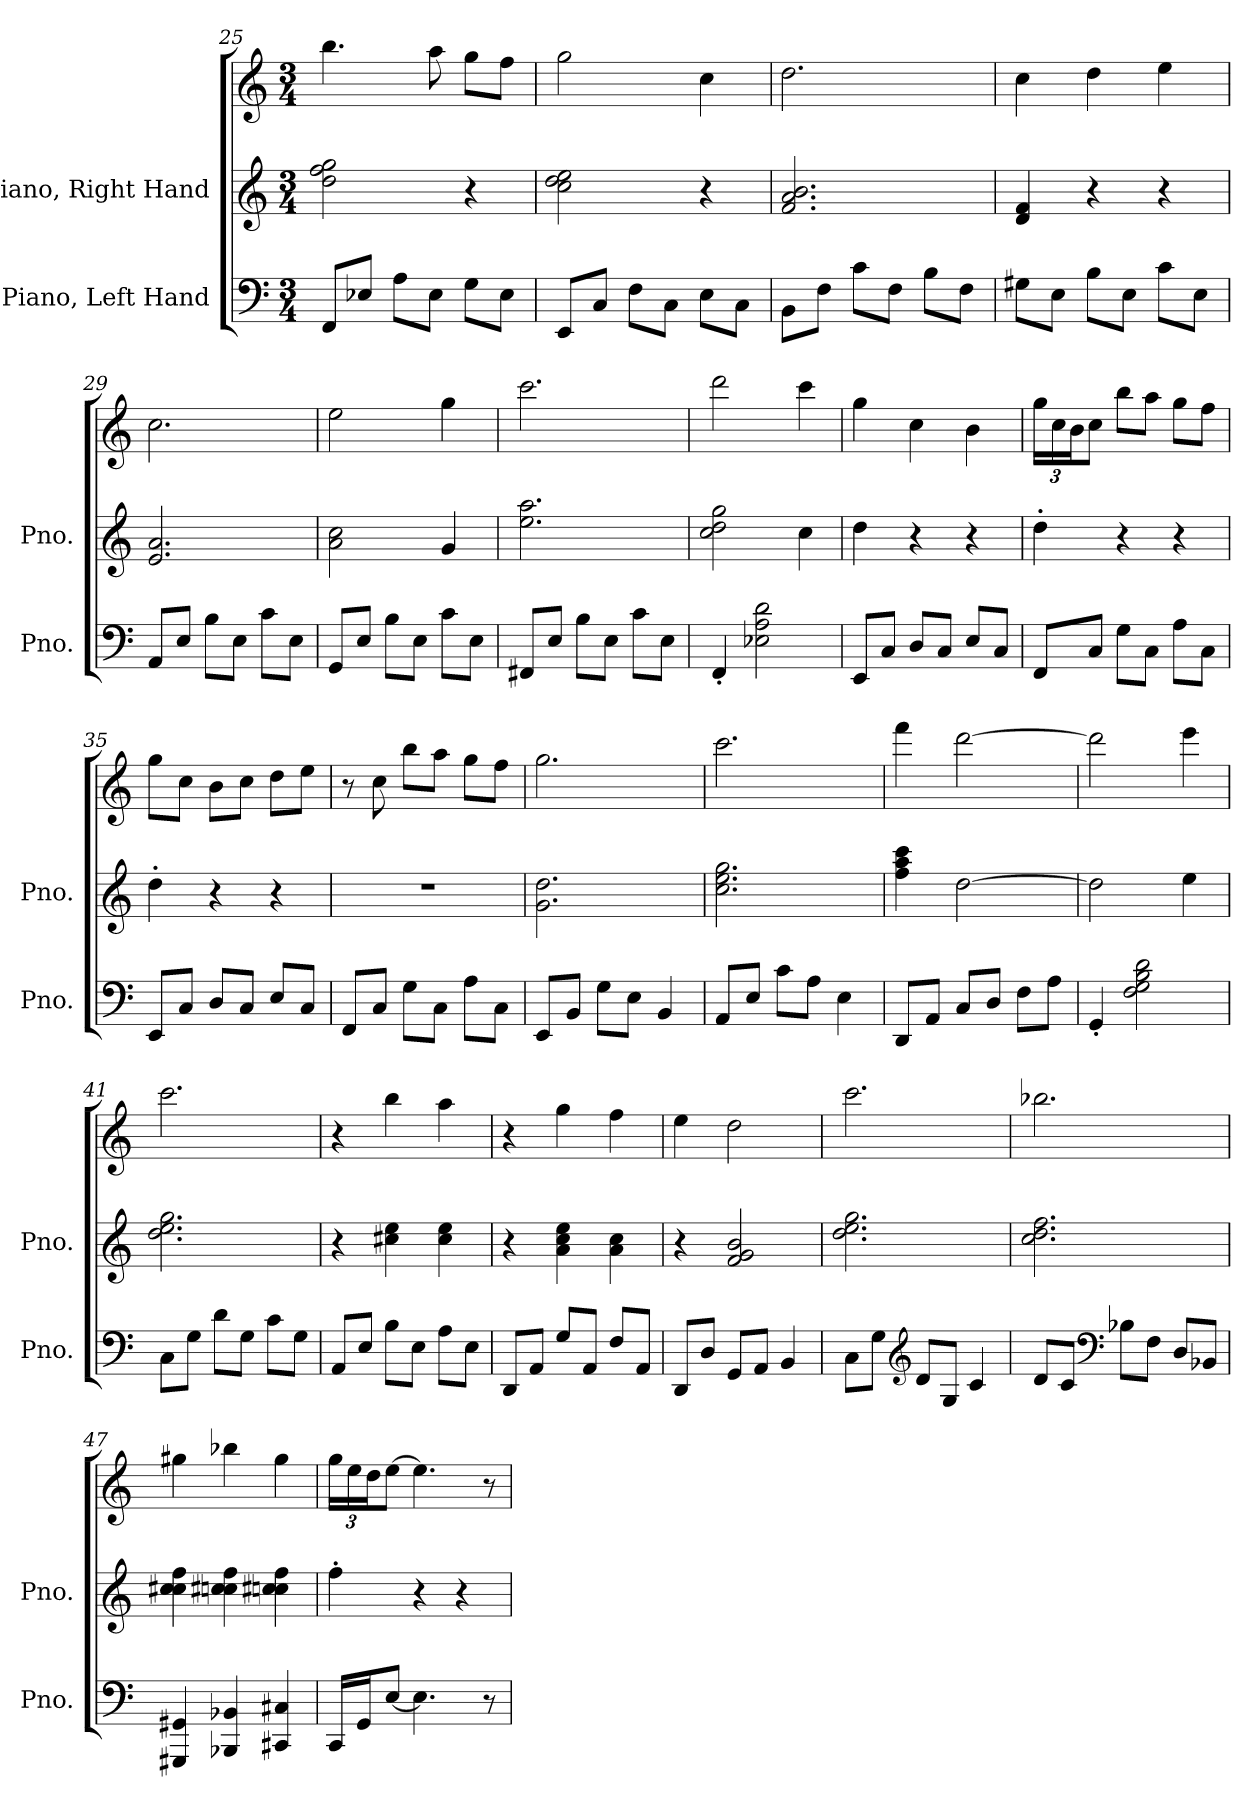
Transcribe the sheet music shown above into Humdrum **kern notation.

**kern	**kern	**kern
*part2	*part1	*part1
*staff3	*staff2	*staff1
*I"Piano, Left Hand	*I"Piano, Right Hand	*
*I'Pno.	*I'Pno.	*
*clefF4	*clefG2	*clefG2
*k[]	*k[]	*k[]
*M3/4	*M3/4	*M3/4
=25	=25	=25
8FF/L	2dd\ 2ff\ 2gg\	4.bb\
8E-X/J	.	.
8A\L	.	.
8E-\J	.	8aa\
8G\L	4r	8gg\L
8E-\J	.	8ff\J
=26	=26	=26
8EE/L	2cc\ 2dd\ 2ee\	2gg\
8C/J	.	.
8F\L	.	.
8C\J	.	.
8E\L	4r	4cc\
8C\J	.	.
=27	=27	=27
8BB\L	2.f/ 2.a/ 2.b/	2.dd\
8F\J	.	.
8c\L	.	.
8F\J	.	.
8B\L	.	.
8F\J	.	.
!!LO:LB:g=z
=28	=28	=28
8G#X\L	4d/ 4f/	4cc\
8E\J	.	.
8B\L	4r	4dd\
8E\J	.	.
8c\L	4r	4ee\
8E\J	.	.
=29	=29	=29
8AA/L	2.e/ 2.a/	2.cc\
8E/J	.	.
8B\L	.	.
8E\J	.	.
8c\L	.	.
8E\J	.	.
=30	=30	=30
8GG/L	2a\ 2cc\	2ee\
8E/J	.	.
8B\L	.	.
8E\J	.	.
8c\L	4g/	4gg\
8E\J	.	.
=31	=31	=31
8FF#X/L	2.ee\ 2.aa\	2.ccc\
8E/J	.	.
8B\L	.	.
8E\J	.	.
8c\L	.	.
8E\J	.	.
=32	=32	=32
4FF'/	2cc\ 2dd\ 2gg\	2ddd\
2E-X\ 2A\ 2d\	.	.
.	4cc\	4ccc\
=33	=33	=33
8EE/L	4dd\	4gg\
8C/J	.	.
8D/L	4r	4cc\
8C/J	.	.
8E/L	4r	4b\
8C/J	.	.
!!LO:LB:g=z
=34	=34	=34
*	*	*Xbrackettup
8FF/L	4dd'\	24gg\LL
.	.	24cc\
.	.	24b\J
8C/J	.	8cc\J
8G\L	4r	8bb\L
8C\J	.	8aa\J
8A\L	4r	8gg\L
8C\J	.	8ff\J
=35	=35	=35
8EE/L	4dd'\	8gg\L
8C/J	.	8cc\J
8D/L	4r	8b\L
8C/J	.	8cc\J
8E/L	4r	8dd\L
8C/J	.	8ee\J
=36	=36	=36
8FF/L	2.r	8r
8C/J	.	8cc\
8G\L	.	8bb\L
8C\J	.	8aa\J
8A\L	.	8gg\L
8C\J	.	8ff\J
=37	=37	=37
8EE/L	2.g\ 2.dd\	2.gg\
8BB/J	.	.
8G\L	.	.
8E\J	.	.
4BB/	.	.
=38	=38	=38
8AA/L	2.cc\ 2.ee\ 2.gg\	2.ccc\
8E/J	.	.
8c\L	.	.
8A\J	.	.
4E\	.	.
=39	=39	=39
8DD/L	4ff\ 4aa\ 4ccc\	4fff\
8AA/J	.	.
8C/L	[2dd\	[2ddd\
8D/J	.	.
8F\L	.	.
8A\J	.	.
!!LO:LB:g=z
=40	=40	=40
4GG'/	2dd\]	2ddd\]
2F\ 2G\ 2B\ 2d\	.	.
.	4ee\	4eee\
=41	=41	=41
8C\L	2.dd\ 2.ee\ 2.gg\	2.ccc\
8G\J	.	.
8d\L	.	.
8G\J	.	.
8c\L	.	.
8G\J	.	.
=42	=42	=42
8AA/L	4r	4r
8E/J	.	.
8B\L	4cc#X\ 4ee\	4bb\
8E\J	.	.
8A\L	4cc#\ 4ee\	4aa\
8E\J	.	.
=43	=43	=43
8DD/L	4r	4r
8AA/J	.	.
8G/L	4a\ 4cc\ 4ee\	4gg\
8AA/J	.	.
8F/L	4a\ 4cc\	4ff\
8AA/J	.	.
=44	=44	=44
8DD/L	4r	4ee\
8D/J	.	.
8GG/L	2f/ 2g/ 2b/	2dd\
8AA/J	.	.
4BB/	.	.
=45	=45	=45
8C\L	2.dd\ 2.ee\ 2.gg\	2.ccc\
8G\J	.	.
*clefG2	*	*
8d/L	.	.
8G/J	.	.
4c/	.	.
!!LO:PB:g=z
=46	=46	=46
8d/L	2.cc\ 2.dd\ 2.ff\	2.bb-X\
8c/J	.	.
*clefF4	*	*
8B-X\L	.	.
8F\J	.	.
8D/L	.	.
8BB-X/J	.	.
=47	=47	=47
4GGG#X/ 4GG#X/	4cc\ 4cc#X\ 4ff\	4gg#X\
4BBB-X/ 4BB-X/	4ccn\ 4cc#X\ 4ff\	4bb-X\
4CC#X/ 4C#X/	4ccn\ 4cc#X\ 4ff\	4gg#\
=48	=48	=48
16CC/LL	4ff'\	24gg\LL
.	.	24ee\
16GG/J	.	.
.	.	24dd\J
[8E/J	.	[8ee\J
4.E\]	4r	4.ee\]
.	4r	.
8r	.	8r
=	=	=
*-	*-	*-
